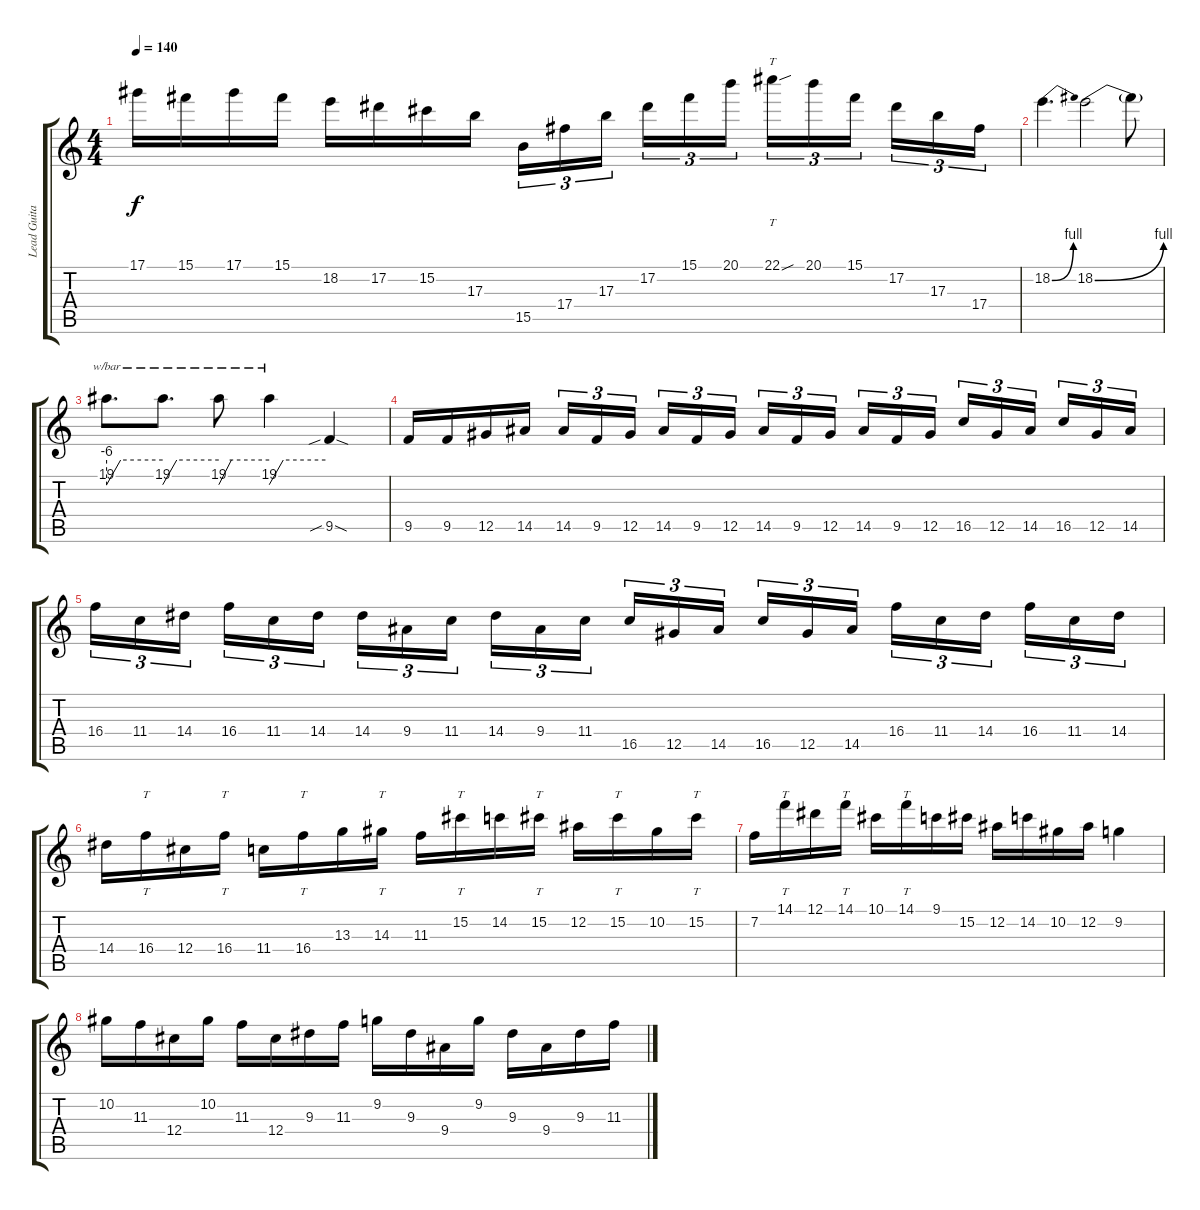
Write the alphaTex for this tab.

\track ("Lead Guitar" "Lead Guita") {instrument distortionguitar}
\staff {score tabs}
\tuning (Eb4 Bb3 Gb3 Db3 Ab2 Eb2) {hide}
\ts (4 4)
\tempo 140
\clef g2
\ks c
17.1.16{dy f} 15.1.16 17.1.16 15.1.16 18.2.16 17.2.16 15.2.16 17.3.16 15.5.16{tu (3 2)} 17.4.16{tu (3 2)} 17.3.16{tu (3 2) beam splitsecondary} 17.2.16{tu (3 2)} 15.1.16{tu (3 2)} 20.1.16{tu (3 2)} 22.1{sou}.16{tt tu (3 2)} 20.1.16{tu (3 2)} 15.1.16{tu (3 2) beam splitsecondary} 17.2.16{tu (3 2)} 17.3.16{tu (3 2)} 17.4.16{tu (3 2)} |
18.2{be (bend 0 0 60 4)}.4{d} 18.2{be (bend 0 0 60 4)}.2 18.2{t}.8 |
19.1.8{d tbe (custom default 0 -24 15 0 60 0)} 19.1.8{d tbe (custom default 0 -24 15 0 60 0)} 19.1.8{tbe (custom default 0 -24 15 0 60 0)} 19.1.4{tbe (custom default 0 -24 15 0 60 0)} 9.5{sib sod}.4 |
9.5.16 9.5.16 12.5.16 14.5.16 14.5.16{tu (3 2)} 9.5.16{tu (3 2)} 12.5.16{tu (3 2) beam splitsecondary} 14.5.16{tu (3 2)} 9.5.16{tu (3 2)} 12.5.16{tu (3 2)} 14.5.16{tu (3 2)} 9.5.16{tu (3 2)} 12.5.16{tu (3 2) beam splitsecondary} 14.5.16{tu (3 2)} 9.5.16{tu (3 2)} 12.5.16{tu (3 2)} 16.5.16{tu (3 2)} 12.5.16{tu (3 2)} 14.5.16{tu (3 2) beam splitsecondary} 16.5.16{tu (3 2)} 12.5.16{tu (3 2)} 14.5.16{tu (3 2)} |
16.4.16{tu (3 2)} 11.4.16{tu (3 2)} 14.4.16{tu (3 2) beam splitsecondary} 16.4.16{tu (3 2)} 11.4.16{tu (3 2)} 14.4.16{tu (3 2)} 14.4.16{tu (3 2)} 9.4.16{tu (3 2)} 11.4.16{tu (3 2) beam splitsecondary} 14.4.16{tu (3 2)} 9.4.16{tu (3 2)} 11.4.16{tu (3 2)} 16.5.16{tu (3 2)} 12.5.16{tu (3 2)} 14.5.16{tu (3 2) beam splitsecondary} 16.5.16{tu (3 2)} 12.5.16{tu (3 2)} 14.5.16{tu (3 2)} 16.4.16{tu (3 2)} 11.4.16{tu (3 2)} 14.4.16{tu (3 2) beam splitsecondary} 16.4.16{tu (3 2)} 11.4.16{tu (3 2)} 14.4.16{tu (3 2)} |
14.4.16 16.4.16{tt} 12.4.16 16.4.16{tt} 11.4.16 16.4.16{tt} 13.3.16 14.3.16{tt} 11.3.16 15.2.16{tt} 14.2.16 15.2.16{tt} 12.2.16 15.2.16{tt} 10.2.16 15.2.16{tt} |
7.2.16 14.1.16{tt} 12.1.16 14.1.16{tt} 10.1.16 14.1.16{tt} 9.1.16 15.2.16 12.2.16 14.2.16 10.2.16 12.2.16 9.2.4 |
10.2.16 11.3.16 12.4.16 10.2.16 11.3.16 12.4.16 9.3.16 11.3.16 9.2.16 9.3.16 9.4.16 9.2.16 9.3.16 9.4.16 9.3.16 11.3.16
